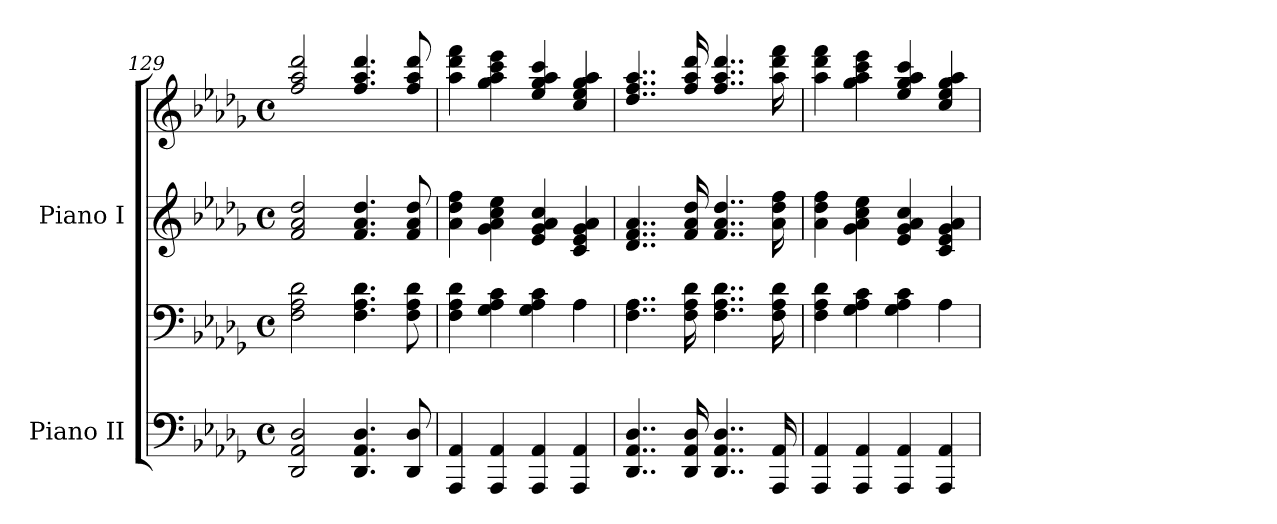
**kern	**kern	**kern	**kern
*part2	*part2	*part1	*part1
*staff4	*staff3	*staff2	*staff1
*I"Piano II	*	*I"Piano I	*
*I'Pno. II	*	*I'Pno. I	*
*clefF4	*clefF4	*clefG2	*clefG2
*k[b-e-a-d-g-]	*k[b-e-a-d-g-]	*k[b-e-a-d-g-]	*k[b-e-a-d-g-]
*M4/4	*M4/4	*M4/4	*M4/4
*met(c)	*met(c)	*met(c)	*met(c)
=129	=129	=129	=129
2DD-/ 2AA-/ 2D-/	2F\ 2A-\ 2d-\	2f/ 2a-/ 2dd-/	2ff/ 2aa-/ 2ddd-/
4.DD-/ 4.AA-/ 4.D-/	4.F\ 4.A-\ 4.d-\	4.f/ 4.a-/ 4.dd-/	4.ff/ 4.aa-/ 4.ddd-/
8DD-/ 8D-/	8F\ 8A-\ 8d-\	8f/ 8a-/ 8dd-/	8ff/ 8aa-/ 8ddd-/
=130	=130	=130	=130
4AAA-/ 4AA-/	4F\ 4A-\ 4d-\	4a-\ 4dd-\ 4ff\	4aa-\ 4ddd-\ 4fff\
4AAA-/ 4AA-/	4G-\ 4A-\ 4c\	4g-\ 4a-\ 4cc\ 4ee-\	4gg-\ 4aa-\ 4ccc\ 4eee-\
4AAA-/ 4AA-/	4G-\ 4A-\ 4c\	4e-/ 4g-/ 4a-/ 4cc/	4ee-/ 4gg-/ 4aa-/ 4ccc/
4AAA-/ 4AA-/	4A-\	4c/ 4e-/ 4g-/ 4a-/	4cc/ 4ee-/ 4gg-/ 4aa-/
=131	=131	=131	=131
4..DD-/ 4..AA-/ 4..D-/	4..F\ 4..A-\	4..d-/ 4..f/ 4..a-/	4..dd-/ 4..ff/ 4..aa-/
16DD-/ 16AA-/ 16D-/	16F\ 16A-\ 16d-\	16f/ 16a-/ 16dd-/	16ff/ 16aa-/ 16ddd-/
4..DD-/ 4..AA-/ 4..D-/	4..F\ 4..A-\ 4..d-\	4..f/ 4..a-/ 4..dd-/	4..ff/ 4..aa-/ 4..ddd-/
16AAA-/ 16AA-/	16F\ 16A-\ 16d-\	16a-\ 16dd-\ 16ff\	16aa-\ 16ddd-\ 16fff\
=132	=132	=132	=132
4AAA-/ 4AA-/	4F\ 4A-\ 4d-\	4a-\ 4dd-\ 4ff\	4aa-\ 4ddd-\ 4fff\
4AAA-/ 4AA-/	4G-\ 4A-\ 4c\	4g-\ 4a-\ 4cc\ 4ee-\	4gg-\ 4aa-\ 4ccc\ 4eee-\
4AAA-/ 4AA-/	4G-\ 4A-\ 4c\	4e-/ 4g-/ 4a-/ 4cc/	4ee-/ 4gg-/ 4aa-/ 4ccc/
4AAA-/ 4AA-/	4A-\	4c/ 4e-/ 4g-/ 4a-/	4cc/ 4ee-/ 4gg-/ 4aa-/
=	=	=	=
*-	*-	*-	*-
